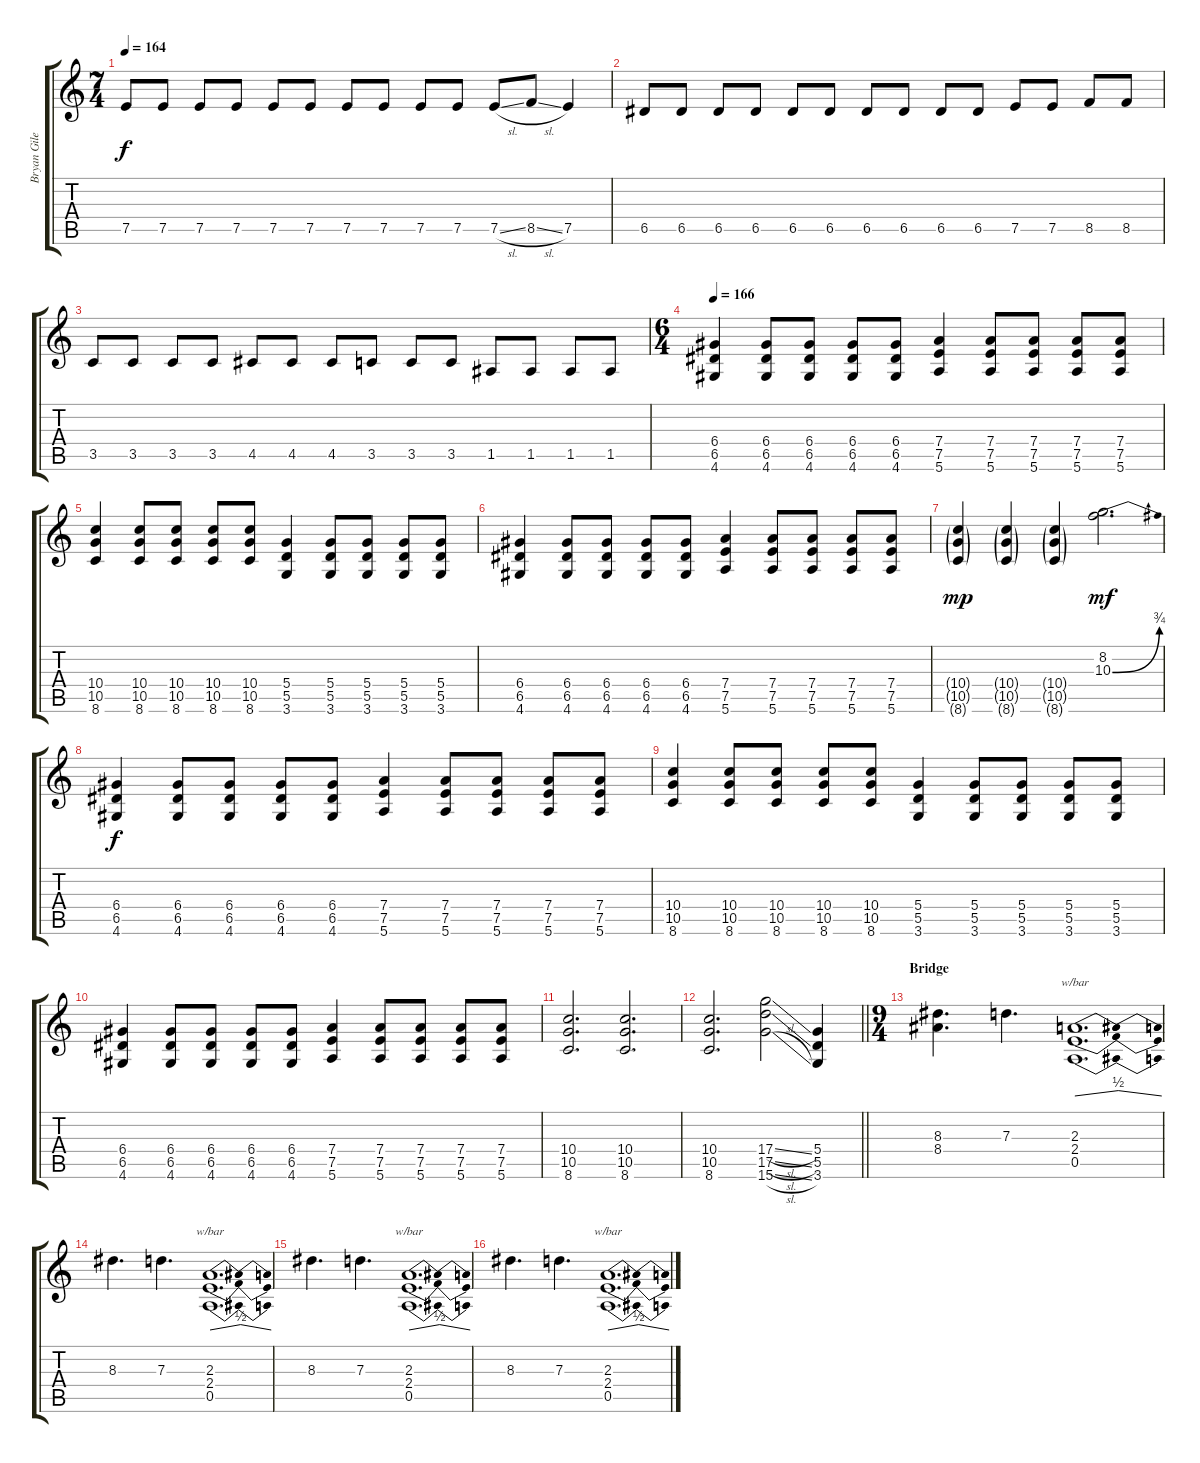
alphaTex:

\track ("Bryan Giles" "Bryan Gile") {instrument overdrivenguitar}
\staff {score tabs}
\tuning (E4 B3 G3 D3 A2 E2) {hide}
\ts (7 4)
\tempo 164
\clef g2
\ks c
7.5.8{dy f} 7.5.8 7.5.8 7.5.8 7.5.8 7.5.8 7.5.8 7.5.8 7.5.8 7.5.8 7.5{sl}.8 8.5{sl}.8 7.5.4 |
6.5.8 6.5.8 6.5.8 6.5.8 6.5.8 6.5.8 6.5.8 6.5.8 6.5.8 6.5.8 7.5.8 7.5.8 8.5.8 8.5.8 |
3.5.8 3.5.8 3.5.8 3.5.8 4.5.8 4.5.8 4.5.8 3.5.8 3.5.8 3.5.8 1.5.8 1.5.8 1.5.8 1.5.8 |
\ts (6 4)
\tempo 166
(6.4 6.5 4.6).4{volume 9} (6.4 6.5 4.6).8 (6.4 6.5 4.6).8 (6.4 6.5 4.6).8 (6.4 6.5 4.6).8 (7.4 7.5 5.6).4 (7.4 7.5 5.6).8 (7.4 7.5 5.6).8 (7.4 7.5 5.6).8 (7.4 7.5 5.6).8 |
(10.4 10.5 8.6).4 (10.4 10.5 8.6).8 (10.4 10.5 8.6).8 (10.4 10.5 8.6).8 (10.4 10.5 8.6).8 (5.4 5.5 3.6).4 (5.4 5.5 3.6).8 (5.4 5.5 3.6).8 (5.4 5.5 3.6).8 (5.4 5.5 3.6).8 |
(6.4 6.5 4.6).4 (6.4 6.5 4.6).8 (6.4 6.5 4.6).8 (6.4 6.5 4.6).8 (6.4 6.5 4.6).8 (7.4 7.5 5.6).4 (7.4 7.5 5.6).8 (7.4 7.5 5.6).8 (7.4 7.5 5.6).8 (7.4 7.5 5.6).8 |
(10.4{g} 10.5{g} 8.6{g}).4{dy mp} (10.4{g} 10.5{g} 8.6{g}).4 (10.4{g} 10.5{g} 8.6{g}).4 (8.2 10.3{be (bend 0 0 60 3)}).2{d dy mf} |
(6.4 6.5 4.6).4{dy f} (6.4 6.5 4.6).8 (6.4 6.5 4.6).8 (6.4 6.5 4.6).8 (6.4 6.5 4.6).8 (7.4 7.5 5.6).4 (7.4 7.5 5.6).8 (7.4 7.5 5.6).8 (7.4 7.5 5.6).8 (7.4 7.5 5.6).8 |
(10.4 10.5 8.6).4 (10.4 10.5 8.6).8 (10.4 10.5 8.6).8 (10.4 10.5 8.6).8 (10.4 10.5 8.6).8 (5.4 5.5 3.6).4 (5.4 5.5 3.6).8 (5.4 5.5 3.6).8 (5.4 5.5 3.6).8 (5.4 5.5 3.6).8 |
(6.4 6.5 4.6).4 (6.4 6.5 4.6).8 (6.4 6.5 4.6).8 (6.4 6.5 4.6).8 (6.4 6.5 4.6).8 (7.4 7.5 5.6).4 (7.4 7.5 5.6).8 (7.4 7.5 5.6).8 (7.4 7.5 5.6).8 (7.4 7.5 5.6).8 |
(10.4 10.5 8.6).2{d} (10.4 10.5 8.6).2{d} |
\barLineRight lightlight
(10.4 10.5 8.6).2{d} (17.4{sl} 17.5{sl} 15.6{sl}).2 (5.4 5.5 3.6).4 |
\ts (9 4)
\section ("" "Bridge")
(8.3 8.4).4{d} 7.3.4{d} (2.3 2.4 0.5).1{d tbe (dip default 0 0 30 2 60 0)} |
8.3.4{d} 7.3.4{d} (2.3 2.4 0.5).1{d tbe (dip default 0 0 30 2 60 0)} |
8.3.4{d} 7.3.4{d} (2.3 2.4 0.5).1{d tbe (dip default 0 0 30 2 60 0)} |
8.3.4{d} 7.3.4{d} (2.3 2.4 0.5).1{d tbe (dip default 0 0 30 2 60 0)}
